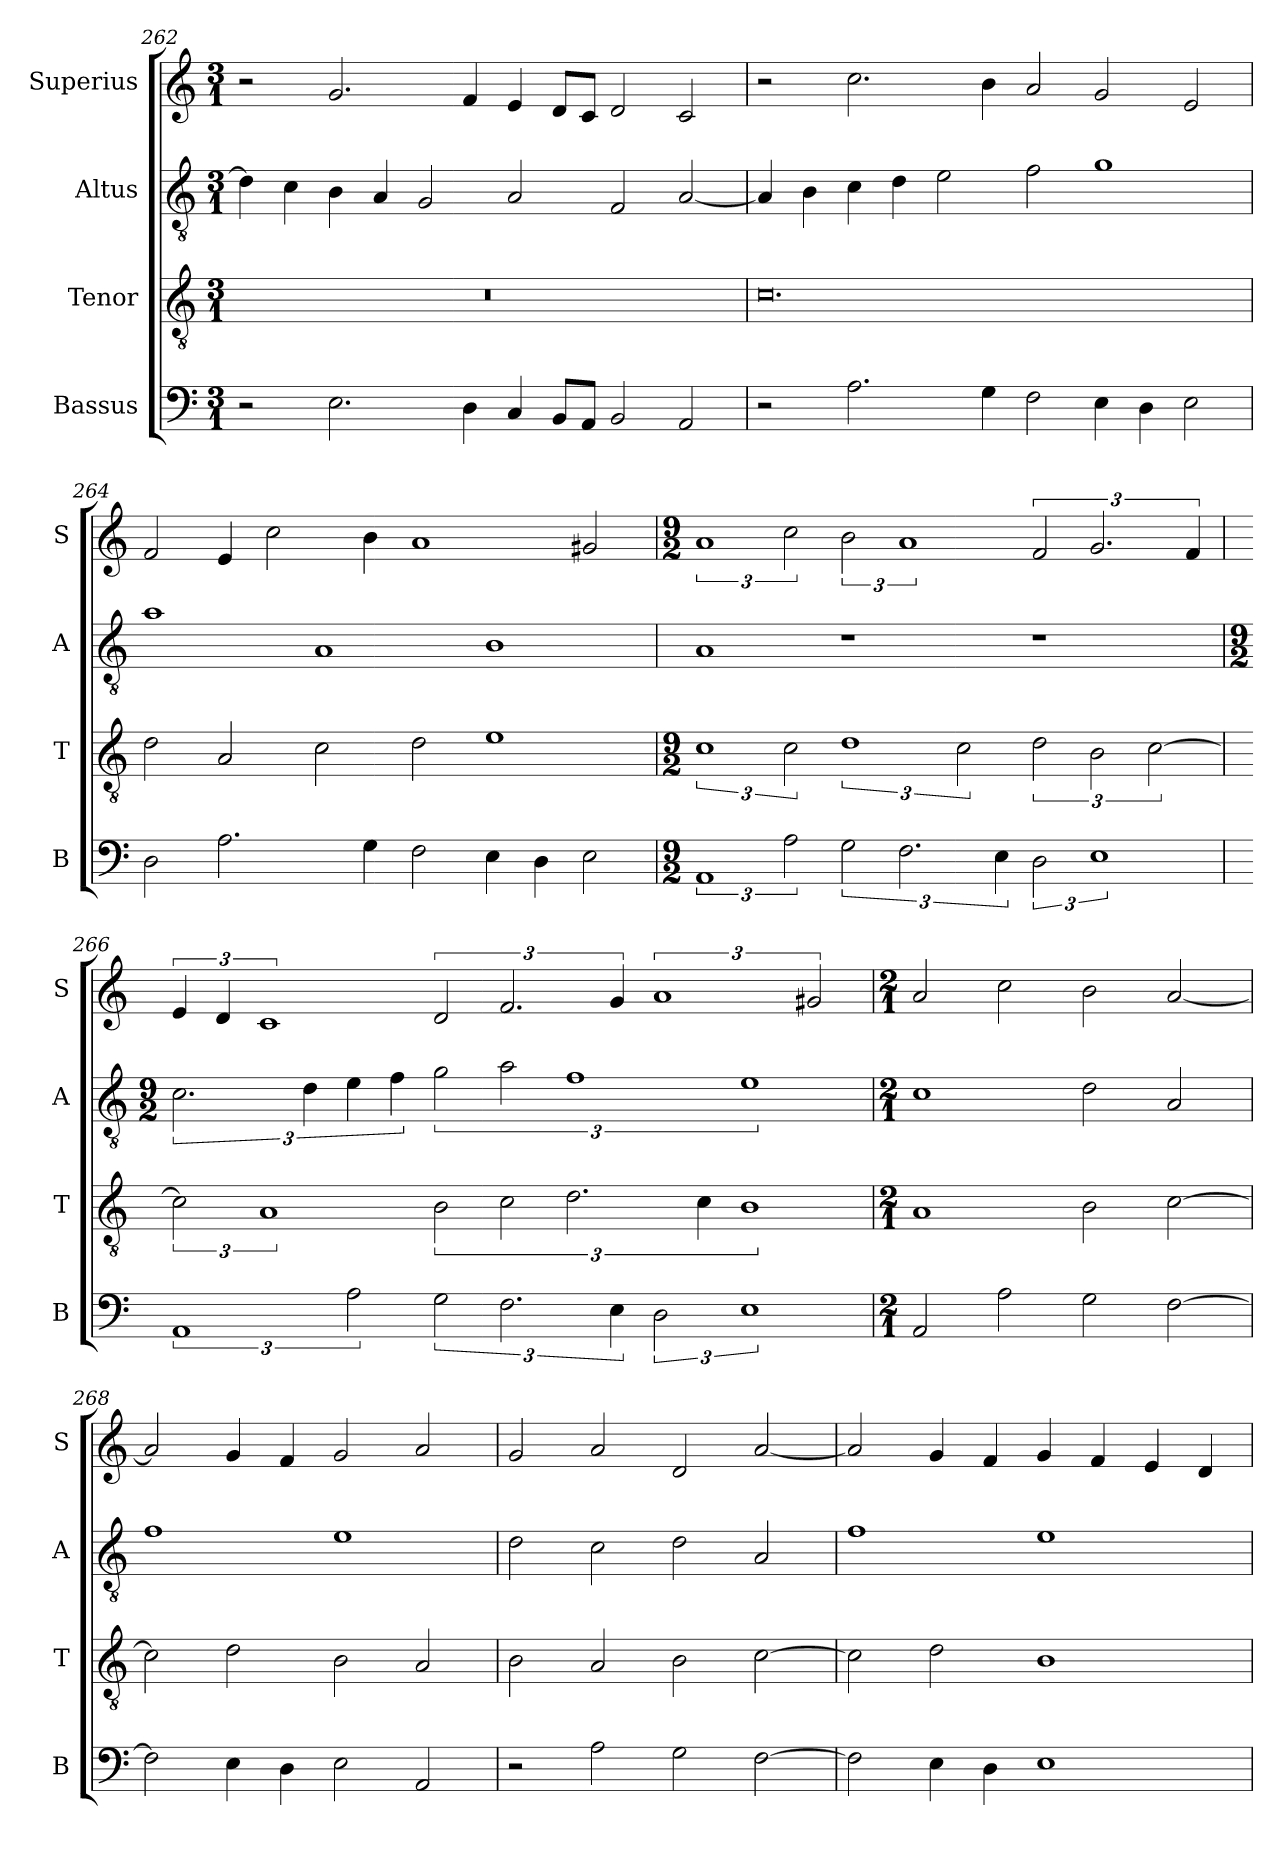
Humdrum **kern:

**kern	**kern	**kern	**kern
*part4	*part3	*part2	*part1
*staff4	*staff3	*staff2	*staff1
*I"Bassus	*I"Tenor	*I"Altus	*I"Superius
*I'B	*I'T	*I'A	*I'S
*clefF4	*clefGv2	*clefGv2	*clefG2
*k[]	*k[]	*k[]	*k[]
*M3/1	*M3/1	*M3/1	*M3/1
=262	=262	=262	=262
2r	0.r	4d\]	2r
.	.	4c\	.
2.E\	.	4B\	2.g/
.	.	4A/	.
.	.	2G/	.
4D\	.	.	4f/
4C/	.	2A/	4e/
8BB/L	.	.	8d/L
8AA/J	.	.	8c/J
2BB/	.	2F/	2d/
2AA/	.	[2A/	2c/
=263	=263	=263	=263
2r	0.c	4A/]	2r
.	.	4B\	.
2.A\	.	4c\	2.cc\
.	.	4d\	.
.	.	2e\	.
4G\	.	.	4b\
2F\	.	2f\	2a/
4E\	.	1g	2g/
4D\	.	.	.
2E\	.	.	2e/
=264	=264	=264	=264
2D\	2d\	1a	2f/
2.A\	2A/	.	4e/
.	.	.	2cc\
.	2c\	1A	.
4G\	.	.	4b\
2F\	2d\	.	1a
4E\	1e	1B	.
4D\	.	.	.
2E\	.	.	2g#X/
=265	=265	=265	=265
*M9/2	*M9/2	*	*M9/2
3%2AA	3%2c	1A	3%2a
3A\	3c\	.	3cc\
3G\	3%2d	1r	3b\
3.F\	.	.	3%2a
.	3c\	.	.
6E\	.	.	.
3D\	3d\	1r	3f/
3%2E	3B\	.	3.g/
.	[3c\	.	.
.	.	.	6f/
=266	=266	=266	=266
*	*	*M9/2	*
3%2AA	3c\]	3.c\	6e/
.	.	.	6d/
.	3%2A	.	3%2c
.	.	6d\	.
3A\	.	6e\	.
.	.	6f\	.
3G\	3B\	3g\	3d/
3.F\	3c\	3a\	3.f/
.	3.d\	3%2f	.
6E\	.	.	6g/
3D\	.	.	3%2a
.	6c\	.	.
3%2E	3%2B	3%2e	.
.	.	.	3g#X/
=267	=267	=267	=267
*M2/1	*M2/1	*M2/1	*M2/1
2AA/	1A	1c	2a/
2A\	.	.	2cc\
2G\	2B\	2d\	2b\
[2F\	[2c\	2A/	[2a/
=268	=268	=268	=268
2F\]	2c\]	1f	2a/]
4E\	2d\	.	4g/
4D\	.	.	4f/
2E\	2B\	1e	2g/
2AA/	2A/	.	2a/
=269	=269	=269	=269
2r	2B\	2d\	2g/
2A\	2A/	2c\	2a/
2G\	2B\	2d\	2d/
[2F\	[2c\	2A/	[2a/
=270	=270	=270	=270
2F\]	2c\]	1f	2a/]
4E\	2d\	.	4g/
4D\	.	.	4f/
1E	1B	1e	4g/
.	.	.	4f/
.	.	.	4e/
.	.	.	4d/
=	=	=	=
*-	*-	*-	*-
